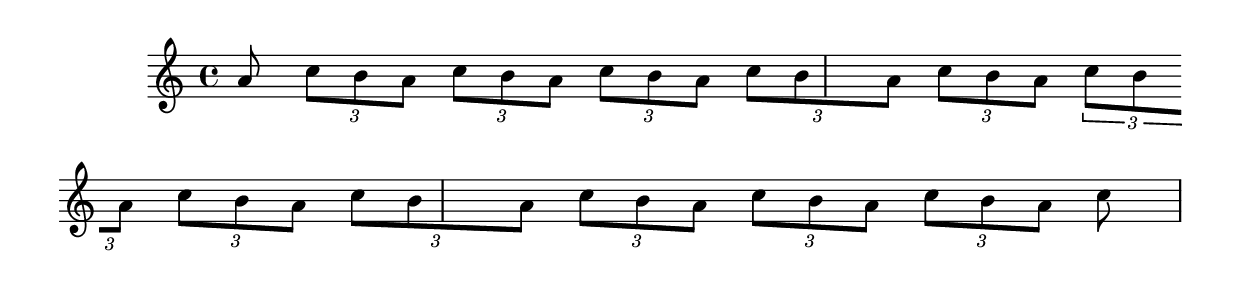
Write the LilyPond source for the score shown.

%% DO NOT EDIT this file manually; it is automatically
%% generated from LSR http://lsr.dsi.unimi.it
%% Make any changes in LSR itself, or in Documentation/snippets/new/ ,
%% and then run scripts/auxiliar/makelsr.py
%%
%% This file is in the public domain.
\version "2.17.25"

\header {
  lsrtags = "rhythms, version-specific"

  texidoc = "
This artificial example shows how both manual and automatic line breaks
may be permitted to within a beamed tuplet. Note that such off-beat
tuplets have to be beamed manually.

"
  doctitle = "Permitting line breaks within beamed tuplets"
} % begin verbatim


\layout {
  \context {
    \Voice
    % Permit line breaks within tuplets
    \remove "Forbid_line_break_engraver"
    % Allow beams to be broken at line breaks
    \override Beam.breakable = ##t
  }
}
\relative c'' {
  a8
  \repeat unfold 5 { \tuplet 3/2 { c[ b a] } }
  % Insert a manual line break within a tuplet
  \tuplet 3/2 { c[ b \bar "" \break a] }
  \repeat unfold 5 { \tuplet 3/2 { c[ b a] } }
  c8
}
